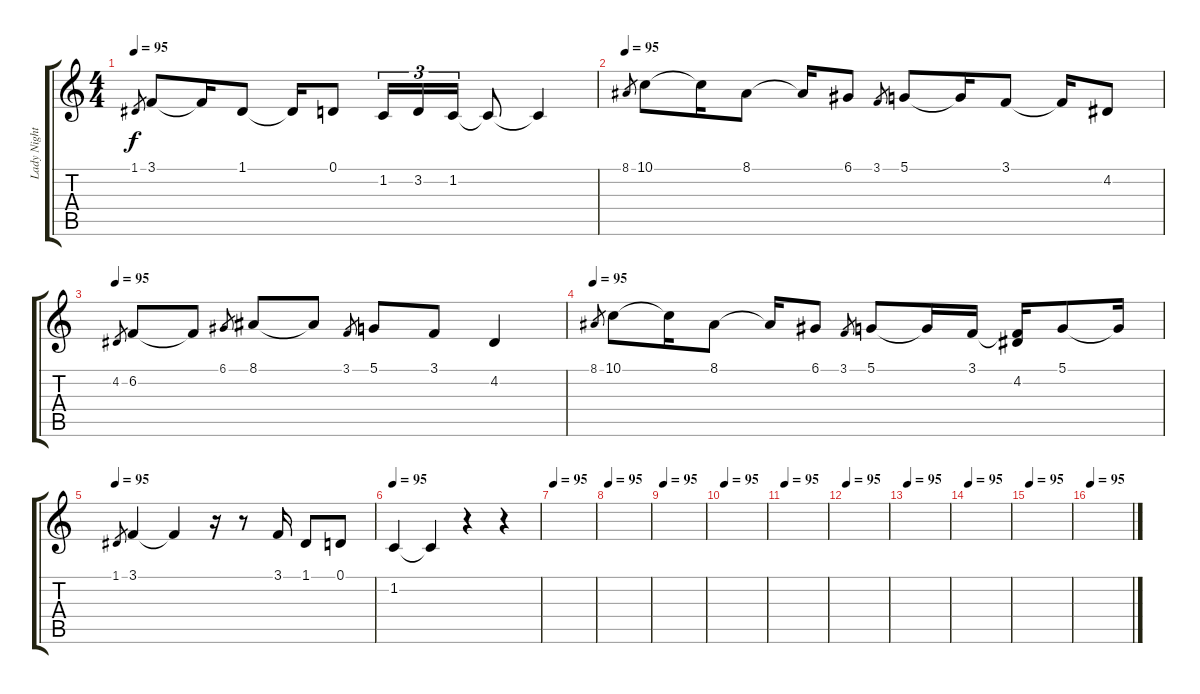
\track ("Lady Night" "Lady Night") {instrument accordion}
\staff {score tabs}
\tuning (D4 B3 G3 C3 G2 D2) {hide}
\ts (4 4)
\tempo 95
\clef g2
\ks c
1.1.8{gr dy f} 3.1.8 3.1{t}.16 1.1.8 1.1{t}.16 0.1.8 1.2.16{tu (3 2)} 3.2.16{tu (3 2)} 1.2.16{tu (3 2)} 1.2{t}.8 1.2{t}.4 |
\tempo 95
8.1.8{gr} 10.1.8 10.1{t}.16 8.1.8 8.1{t}.16 6.1.8 3.1.8{gr} 5.1.8 5.1{t}.16 3.1.8 3.1{t}.16 4.2.8 |
\tempo 95
4.2.8{gr} 6.2.8 6.2{t}.8 6.1.8{gr} 8.1.8 8.1{t}.8 3.1.8{gr} 5.1.8 3.1.8 4.2.4 |
\tempo 95
8.1.8{gr} 10.1.8 10.1{t}.16 8.1.8 8.1{t}.16 6.1.8 3.1.8{gr} 5.1.8 5.1{t}.16 3.1.16 (3.1{t} 4.2).16 5.1.8 5.1{t}.16 |
\tempo 95
1.1.8{gr} 3.1.4 3.1{t}.4 r.16 r.8 3.1.16 1.1.8 0.1.8 |
\tempo 95
1.2.4 1.2{t}.4 r.4 r.4 |
\tempo 95
|
\tempo 95
|
\tempo 95
|
\tempo 95
|
\tempo 95
|
\tempo 95
|
\tempo 95
|
\tempo 95
|
\tempo 95
|
\tempo 95
